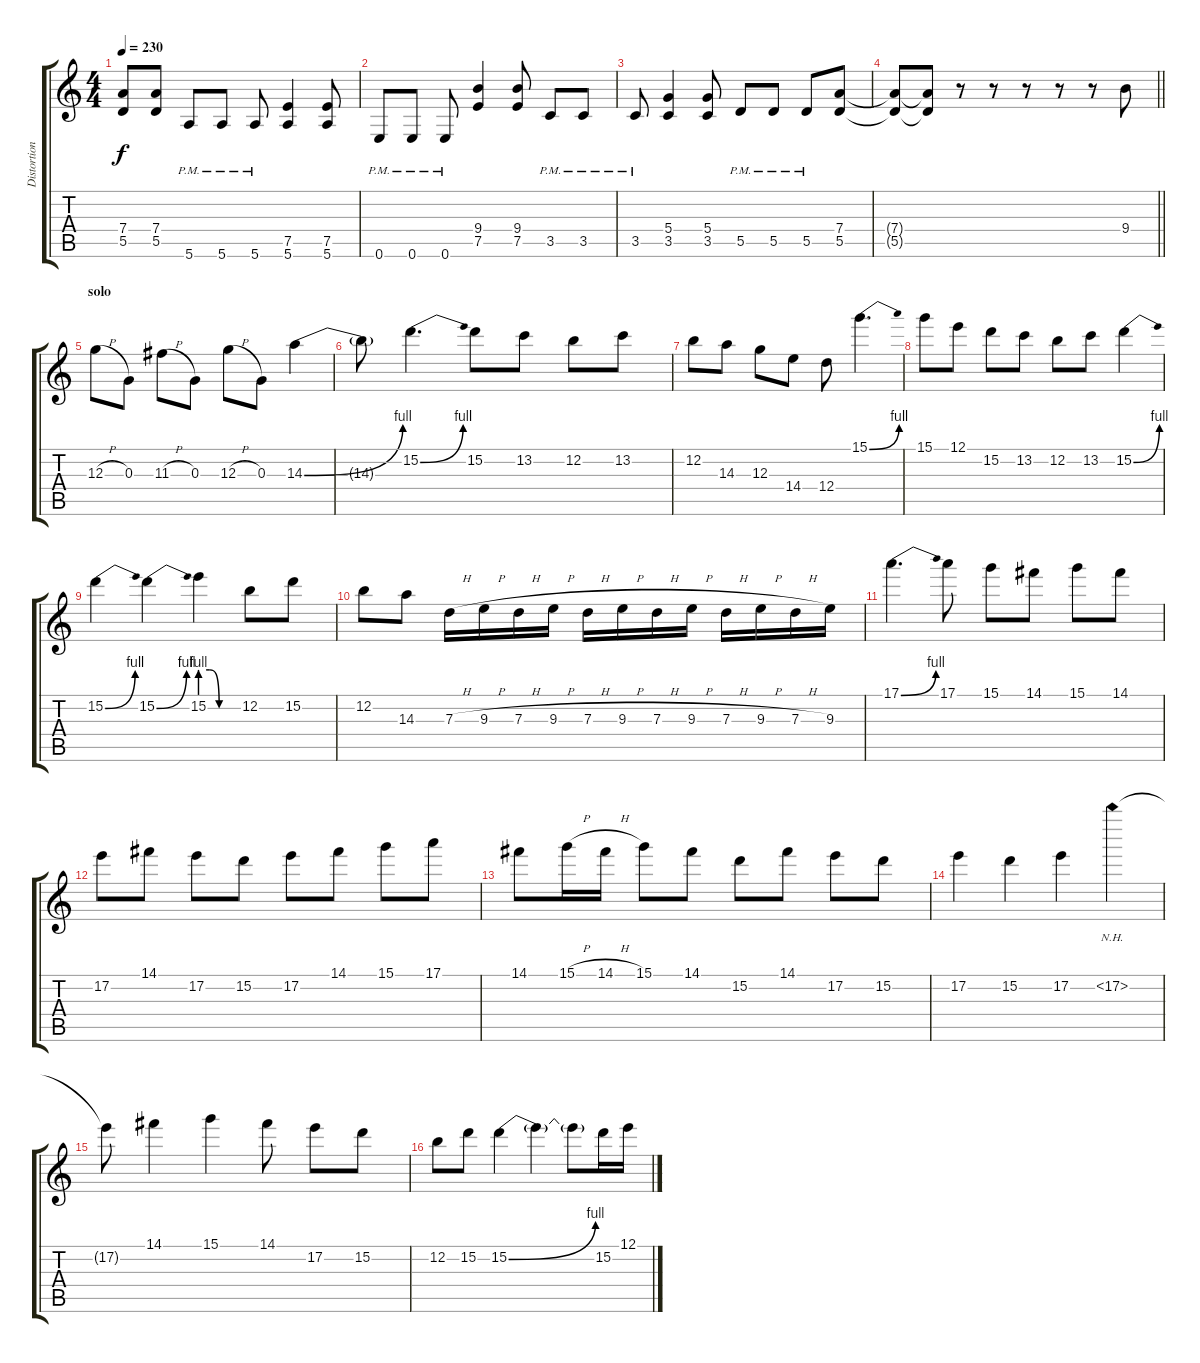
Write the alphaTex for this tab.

\track ("Distortion 1" "Distortion") {instrument distortionguitar}
\staff {score tabs}
\tuning (E4 B3 G3 D3 A2 E2) {hide}
\ts (4 4)
\tempo 230
\clef g2
\ks c
(7.4{t} 5.5{t}).8{dy f} (7.4 5.5).8 5.6{pm}.8 5.6{pm}.8 5.6{pm}.8 (7.5 5.6).4 (7.5 5.6).8 |
0.6{pm}.8 0.6{pm}.8 0.6{pm}.8 (9.4 7.5).4 (9.4 7.5).8 3.5{pm}.8 3.5{pm}.8 |
3.5{pm}.8 (5.4 3.5).4 (5.4 3.5).8 5.5{pm}.8 5.5{pm}.8 5.5{pm}.8 (7.4 5.5).8 |
\barLineRight lightlight
(7.4{t} 5.5{t}).8 (7.4{t} 5.5{t}).8 r.8 r.8 r.8 r.8 r.8 9.4.8 |
\section ("" "solo")
12.3{h}.8 0.3.8 11.3{h}.8 0.3.8 12.3{h}.8 0.3.8 14.3{be (bend 0 0 60 4)}.4 |
14.3{t}.8 15.2{be (bend 0 0 60 4)}.4{d} 15.2.8 13.2.8 12.2.8 13.2.8 |
12.2.8 14.3.8 12.3.8 14.4.8 12.4.8 15.1{be (bend 0 0 60 4)}.4{d} |
15.1.8 12.1.8 15.2.8 13.2.8 12.2.8 13.2.8 15.2{be (bend 0 0 60 4)}.4 |
15.2{be (bend 0 0 60 4)}.4 15.2{be (bend 0 0 60 4)}.4 15.2{be (custom 0 4 15 4 30 0 60 0)}.4 12.2.8 15.2.8 |
12.2.8 14.3.8 7.3{h}.16 9.3{h}.16 7.3{h}.16 9.3{h}.16 7.3{h}.16 9.3{h}.16 7.3{h}.16 9.3{h}.16 7.3{h}.16 9.3{h}.16 7.3{h}.16 9.3.16 |
17.1{be (bend 0 0 60 4)}.4{d} 17.1.8 15.1.8 14.1.8 15.1.8 14.1.8 |
17.2.8 14.1.8 17.2.8 15.2.8 17.2.8 14.1.8 15.1.8 17.1.8 |
14.1.8 15.1{h}.16 14.1{h}.16 15.1.8 14.1.8 15.2.8 14.1.8 17.2.8 15.2.8 |
17.2.4 15.2.4 17.2.4 17.2{nh}.4 |
17.2{t}.8 14.1.4 15.1.4 14.1.8 17.2.8 15.2.8 |
12.2.8 15.2.8 15.2{be (bend 0 0 60 4)}.4 15.2{t}.4 15.2{t}.8 15.2.16 12.1.16
